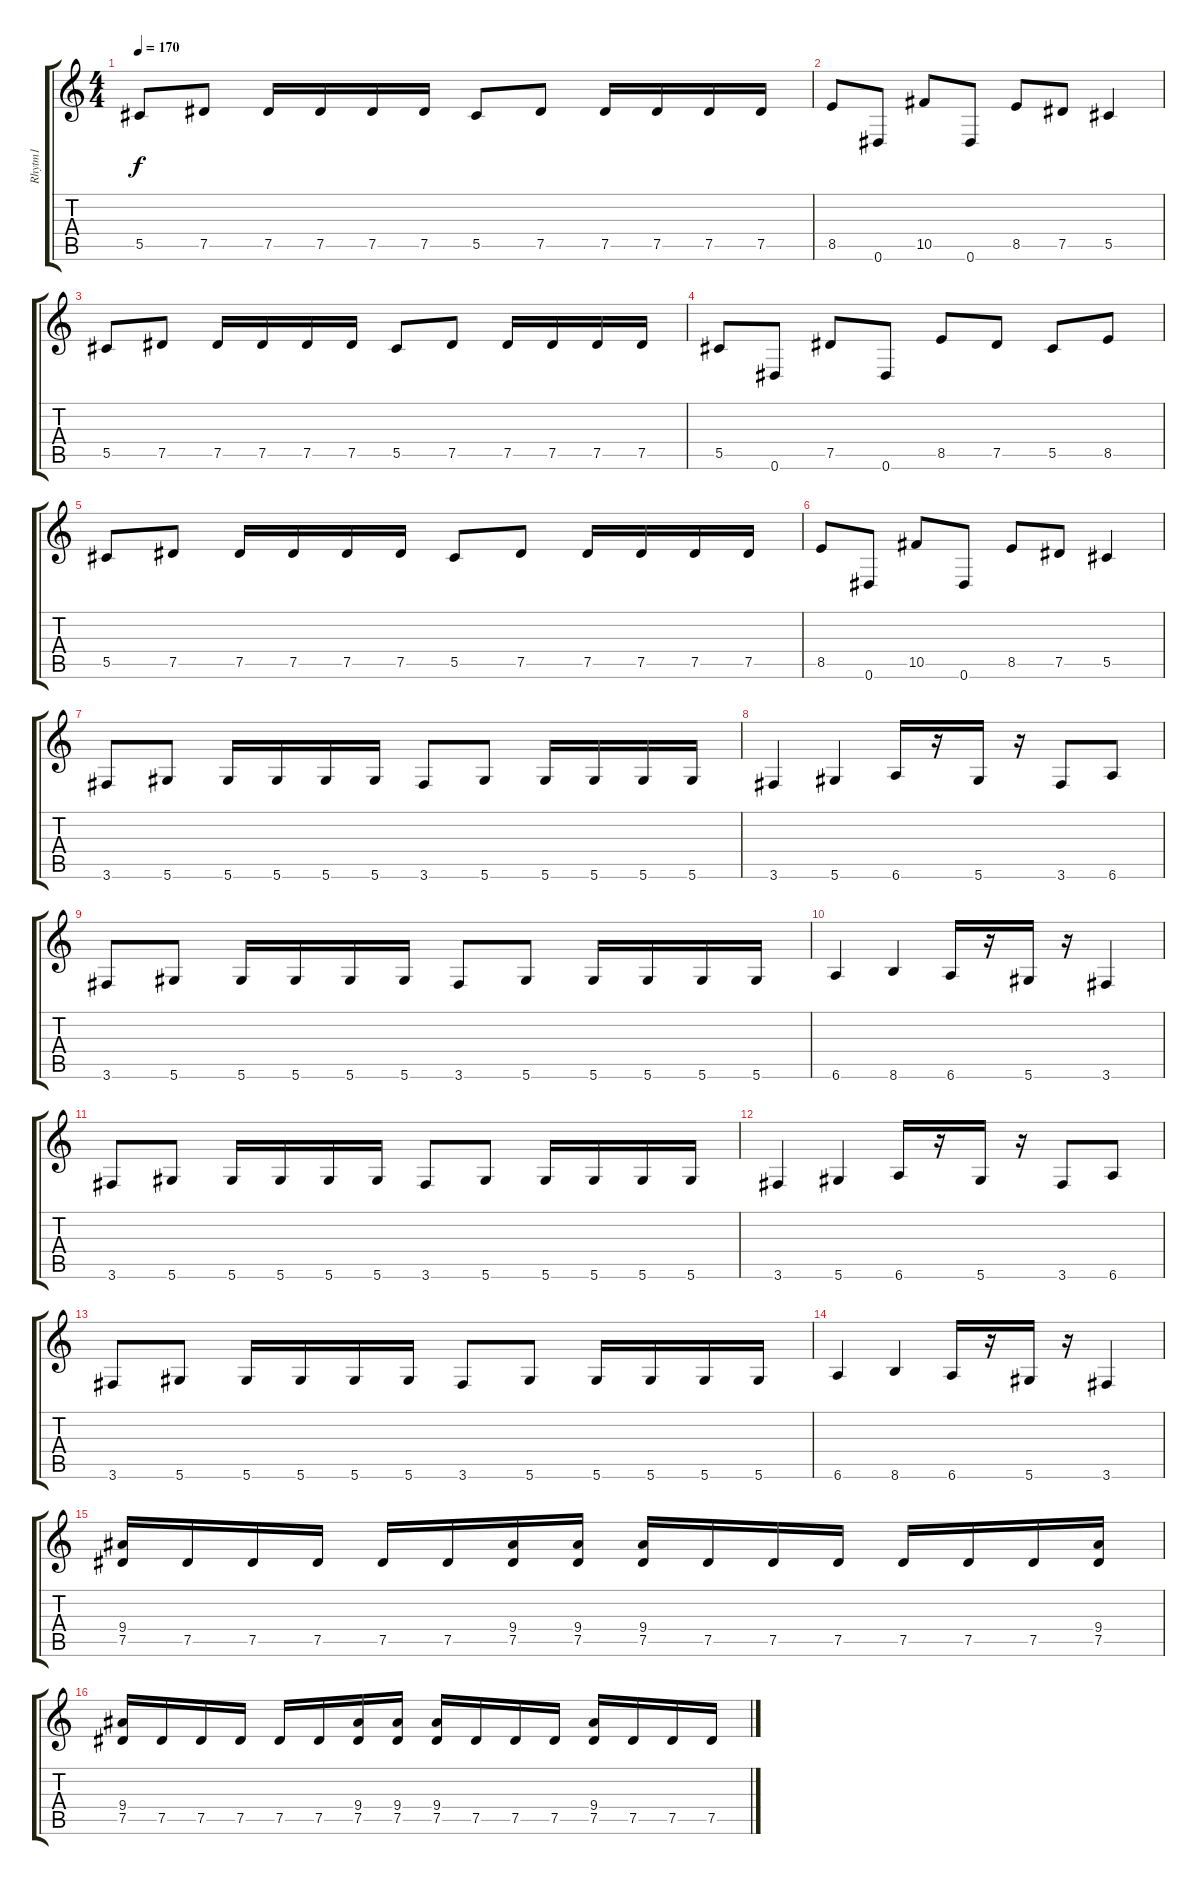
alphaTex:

\track ("Rhytm1" "Rhytm1") {instrument overdrivenguitar}
\staff {score tabs}
\tuning (Eb4 Bb3 Gb3 Db3 Ab2 Eb2) {hide}
\ts (4 4)
\tempo 170
\clef g2
\ks c
5.5.8{dy f} 7.5.8 7.5.16 7.5.16 7.5.16 7.5.16 5.5.8 7.5.8 7.5.16 7.5.16 7.5.16 7.5.16 |
8.5.8 0.6.8 10.5.8 0.6.8 8.5.8 7.5.8 5.5.4 |
5.5.8 7.5.8 7.5.16 7.5.16 7.5.16 7.5.16 5.5.8 7.5.8 7.5.16 7.5.16 7.5.16 7.5.16 |
5.5.8 0.6.8 7.5.8 0.6.8 8.5.8 7.5.8 5.5.8 8.5.8 |
5.5.8 7.5.8 7.5.16 7.5.16 7.5.16 7.5.16 5.5.8 7.5.8 7.5.16 7.5.16 7.5.16 7.5.16 |
8.5.8 0.6.8 10.5.8 0.6.8 8.5.8 7.5.8 5.5.4 |
3.6.8 5.6.8 5.6.16 5.6.16 5.6.16 5.6.16 3.6.8 5.6.8 5.6.16 5.6.16 5.6.16 5.6.16 |
3.6.4 5.6.4 6.6.16 r.16 5.6.16 r.16 3.6.8 6.6.8 |
3.6.8 5.6.8 5.6.16 5.6.16 5.6.16 5.6.16 3.6.8 5.6.8 5.6.16 5.6.16 5.6.16 5.6.16 |
6.6.4 8.6.4 6.6.16 r.16 5.6.16 r.16 3.6.4 |
3.6.8 5.6.8 5.6.16 5.6.16 5.6.16 5.6.16 3.6.8 5.6.8 5.6.16 5.6.16 5.6.16 5.6.16 |
3.6.4 5.6.4 6.6.16 r.16 5.6.16 r.16 3.6.8 6.6.8 |
3.6.8 5.6.8 5.6.16 5.6.16 5.6.16 5.6.16 3.6.8 5.6.8 5.6.16 5.6.16 5.6.16 5.6.16 |
6.6.4 8.6.4 6.6.16 r.16 5.6.16 r.16 3.6.4 |
(9.4 7.5).16 7.5.16 7.5.16 7.5.16 7.5.16 7.5.16 (9.4 7.5).16 (9.4 7.5).16 (9.4 7.5).16 7.5.16 7.5.16 7.5.16 7.5.16 7.5.16 7.5.16 (9.4 7.5).16 |
(9.4 7.5).16 7.5.16 7.5.16 7.5.16 7.5.16 7.5.16 (9.4 7.5).16 (9.4 7.5).16 (9.4 7.5).16 7.5.16 7.5.16 7.5.16 (9.4 7.5).16 7.5.16 7.5.16 7.5.16
